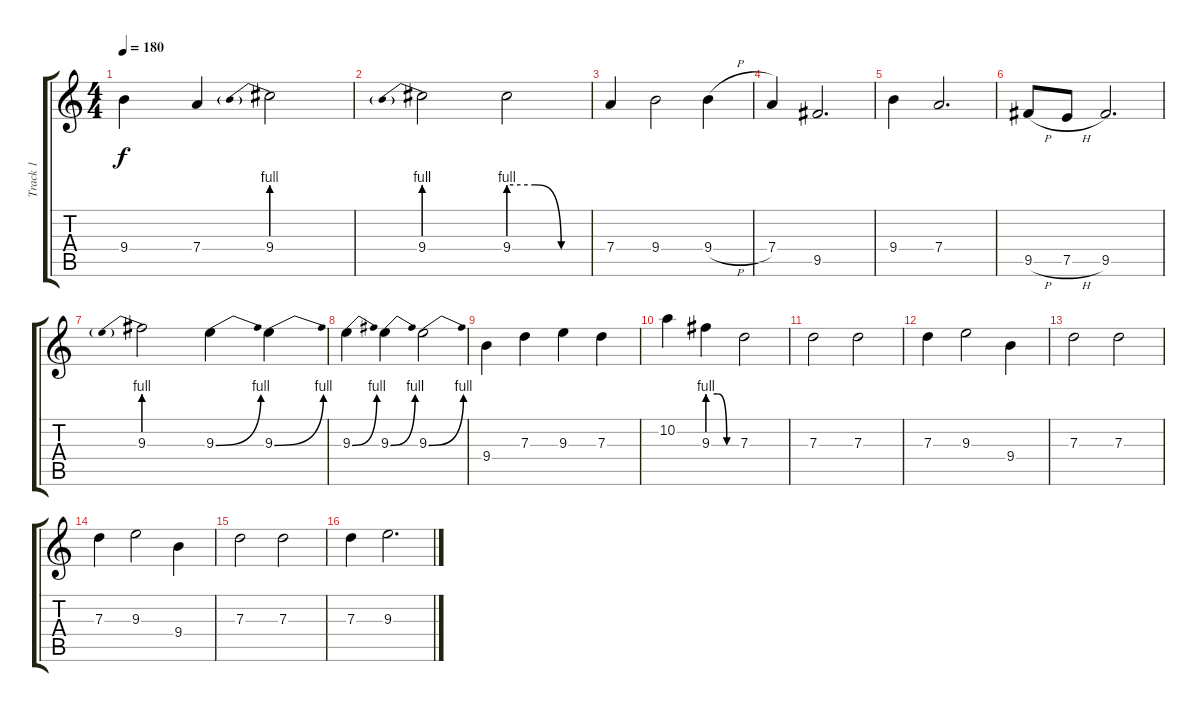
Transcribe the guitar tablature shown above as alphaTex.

\track ("Track 1" "Track 1") {instrument electricguitarjazz}
\staff {score tabs}
\tuning (E4 B3 G3 D3 A2 E2) {hide}
\ts (4 4)
\tempo 180
\clef g2
\ks c
9.4.4{dy f} 7.4.4 9.4{be (prebend 0 4 60 4)}.2 |
9.4{be (prebend 0 4 60 4)}.2 9.4{be (custom 0 4 20 4 40 0 60 0)}.2 |
7.4.4 9.4.2 9.4{h}.4 |
7.4.4 9.5.2{d} |
9.4.4 7.4.2{d} |
9.5{h}.8 7.5{h}.8 9.5.2{d} |
9.3{be (prebend 0 4 60 4)}.2 9.3{be (bend 0 0 60 4)}.4 9.3{be (bend 0 0 60 4)}.4 |
9.3{be (bend 0 0 60 4)}.4 9.3{be (bend 0 0 60 4)}.4 9.3{be (bend 0 0 60 4)}.2 |
9.4.4 7.3.4 9.3.4 7.3.4 |
10.2.4 9.3{be (custom 0 4 20 4 40 0 60 0)}.4 7.3.2 |
7.3.2 7.3.2 |
7.3.4 9.3.2 9.4.4 |
7.3.2 7.3.2 |
7.3.4 9.3.2 9.4.4 |
7.3.2 7.3.2 |
7.3.4 9.3.2{d}
